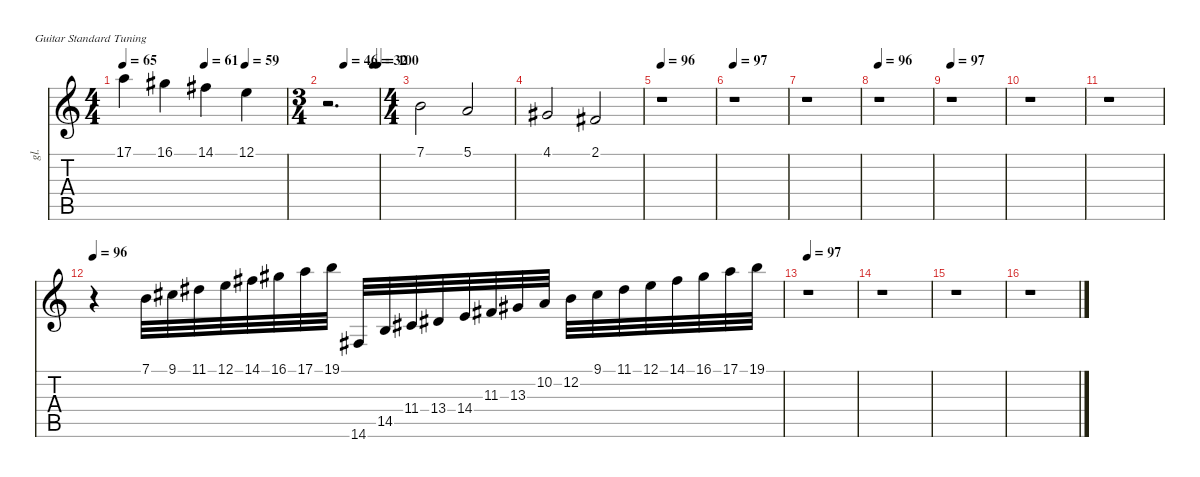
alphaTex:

\defaultSystemsLayout 4
\hideDynamics
\bracketExtendMode nobrackets
\otherSystemsTrackNameOrientation horizontal
\track ("Track 16" "gl.") {instrument glockenspiel}
\staff {score tabs}
\tuning (E4 B3 G3 D3 A2 E2)
\ts (4 4)
\tempo 65
\tempo (61 0.5)
\tempo (59 0.75)
\clef g2
\ks c
17.1.4{dy mf beam Down} 16.1{acc #}.4{beam Down} 14.1{acc #}.4{beam Down} 12.1.4{dy f beam Down} |
\ts (3 4)
\beaming (8 2 2 2 2)
\tempo (46 0.328767)
\tempo (32 0.90411)
\tempo (100 0.986301)
r.2{d beam Down} |
\ts (4 4)
\beaming (8 2 2 2 2)
7.1.2{dy mf instrument orchestralharp beam Down} 5.1.2{beam Up} |
4.1{acc #}.2{beam Up} 2.1{acc #}.2{dy mp beam Up} |
\tempo 96
r.1{beam Down} |
\tempo 97
r.1{beam Down} |
r.1{beam Down} |
\tempo 96
r.1{beam Down} |
\tempo 97
r.1{beam Down} |
r.1{beam Down} |
r.1{beam Down} |
\tempo 96
r.4{beam Down} 7.1.32{dy pp beam Down} 9.1{acc #}.32{beam Down} 11.1{acc #}.32{beam Down} 12.1.32{beam Down} 14.1{acc #}.32{dy p beam Down} 16.1{acc #}.32{beam Down} 17.1.32{beam Down} 19.1.32{beam Down} 14.6{acc #}.32{beam Up} 14.5.32{beam Up} 11.4{acc #}.32{dy mp beam Up} 13.4{acc #}.32{beam Up} 14.4.32{beam Up} 11.3{acc #}.32{beam Up} 13.3{acc #}.32{beam Up} 10.2.32{beam Up} 12.2.32{dy mf beam Down} 9.1{acc #}.32{beam Down} 11.1{acc #}.32{beam Down} 12.1.32{beam Down} 14.1{acc #}.32{beam Down} 16.1{acc #}.32{beam Down} 17.1.32{dy f beam Down} 19.1.32{beam Down} |
\tempo 97
r.1{beam Down} |
r.1{beam Down} |
r.1{beam Down} |
r.1{beam Down}
